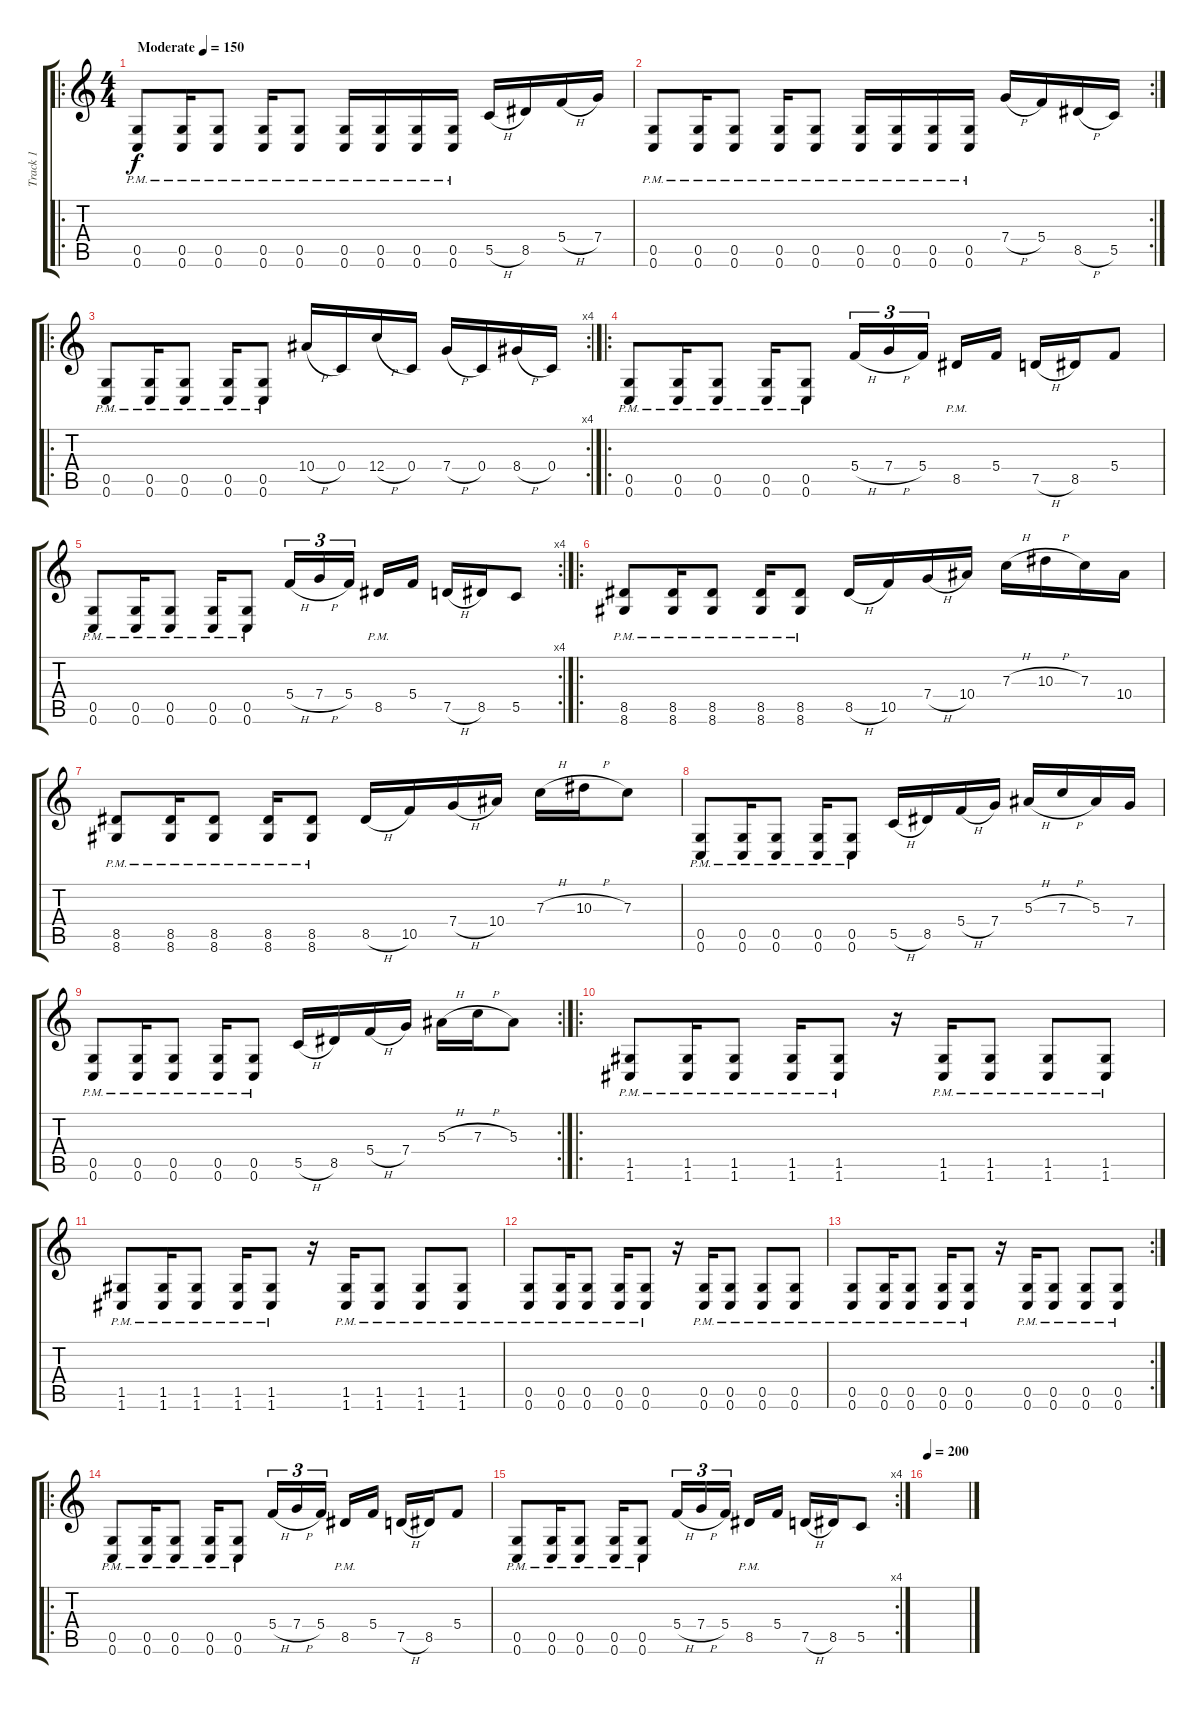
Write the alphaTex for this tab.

\track ("Track 1" "Track 1") {instrument distortionguitar}
\staff {score tabs}
\tuning (D4 A3 F3 C3 G2 C2) {hide}
\ro
\ts (4 4)
\tempo (150 "Moderate")
\clef g2
\ks c
(0.5{pm} 0.6{pm}).8{dy f instrument distortionguitar} (0.5{pm} 0.6{pm}).16 (0.5{pm} 0.6{pm}).8 (0.5{pm} 0.6{pm}).16 (0.5{pm} 0.6{pm}).8 (0.5{pm} 0.6{pm}).16 (0.5{pm} 0.6{pm}).16 (0.5{pm} 0.6{pm}).16 (0.5{pm} 0.6{pm}).16 5.5{h}.16 8.5.16 5.4{h}.16 7.4.16 |
\rc 2
(0.5{pm} 0.6{pm}).8 (0.5{pm} 0.6{pm}).16 (0.5{pm} 0.6{pm}).8 (0.5{pm} 0.6{pm}).16 (0.5{pm} 0.6{pm}).8 (0.5{pm} 0.6{pm}).16 (0.5{pm} 0.6{pm}).16 (0.5{pm} 0.6{pm}).16 (0.5{pm} 0.6{pm}).16 7.4{h}.16 5.4.16 8.5{h}.16 5.5.16 |
\ro
\rc 4
(0.5{pm} 0.6{pm}).8 (0.5{pm} 0.6{pm}).16 (0.5{pm} 0.6{pm}).8 (0.5{pm} 0.6{pm}).16 (0.5{pm} 0.6{pm}).8 10.4{h}.16 0.4.16 12.4{h}.16 0.4.16 7.4{h}.16 0.4.16 8.4{h}.16 0.4.16 |
\ro
(0.5{pm} 0.6{pm}).8 (0.5{pm} 0.6{pm}).16 (0.5{pm} 0.6{pm}).8 (0.5{pm} 0.6{pm}).16 (0.5{pm} 0.6{pm}).8 5.4{h}.16{tu (3 2)} 7.4{h}.16{tu (3 2)} 5.4.16{tu (3 2) beam splitsecondary} 8.5{pm}.16 5.4.16 7.5{h}.16 8.5.16 5.4.8 |
\rc 4
(0.5{pm} 0.6{pm}).8 (0.5{pm} 0.6{pm}).16 (0.5{pm} 0.6{pm}).8 (0.5{pm} 0.6{pm}).16 (0.5{pm} 0.6{pm}).8 5.4{h}.16{tu (3 2)} 7.4{h}.16{tu (3 2)} 5.4.16{tu (3 2) beam splitsecondary} 8.5{pm}.16 5.4.16 7.5{h}.16 8.5.16 5.5.8 |
\ro
(8.5{pm} 8.6{pm}).8 (8.5{pm} 8.6{pm}).16 (8.5{pm} 8.6{pm}).8 (8.5{pm} 8.6{pm}).16 (8.5{pm} 8.6{pm}).8 8.5{h}.16 10.5.16 7.4{h}.16 10.4.16 7.3{h}.16 10.3{h}.16 7.3.16 10.4.16 |
(8.5{pm} 8.6{pm}).8 (8.5{pm} 8.6{pm}).16 (8.5{pm} 8.6{pm}).8 (8.5{pm} 8.6{pm}).16 (8.5{pm} 8.6{pm}).8 8.5{h}.16 10.5.16 7.4{h}.16 10.4.16 7.3{h}.16 10.3{h}.16 7.3.8 |
(0.5{pm} 0.6{pm}).8 (0.5{pm} 0.6{pm}).16 (0.5{pm} 0.6{pm}).8 (0.5{pm} 0.6{pm}).16 (0.5{pm} 0.6{pm}).8 5.5{h}.16 8.5.16 5.4{h}.16 7.4.16 5.3{h}.16 7.3{h}.16 5.3.16 7.4.16 |
\rc 2
(0.5{pm} 0.6{pm}).8 (0.5{pm} 0.6{pm}).16 (0.5{pm} 0.6{pm}).8 (0.5{pm} 0.6{pm}).16 (0.5{pm} 0.6{pm}).8 5.5{h}.16 8.5.16 5.4{h}.16 7.4.16 5.3{h}.16 7.3{h}.16 5.3.8 |
\ro
(1.5{pm} 1.6{pm}).8 (1.5{pm} 1.6{pm}).16 (1.5{pm} 1.6{pm}).8 (1.5{pm} 1.6{pm}).16 (1.5{pm} 1.6{pm}).8 r.16 (1.5{pm} 1.6{pm}).16 (1.5{pm} 1.6{pm}).8 (1.5{pm} 1.6{pm}).8 (1.5{pm} 1.6{pm}).8 |
(1.5{pm} 1.6{pm}).8 (1.5{pm} 1.6{pm}).16 (1.5{pm} 1.6{pm}).8 (1.5{pm} 1.6{pm}).16 (1.5{pm} 1.6{pm}).8 r.16 (1.5{pm} 1.6{pm}).16 (1.5{pm} 1.6{pm}).8 (1.5{pm} 1.6{pm}).8 (1.5{pm} 1.6{pm}).8 |
(0.5{pm} 0.6{pm}).8 (0.5{pm} 0.6{pm}).16 (0.5{pm} 0.6{pm}).8 (0.5{pm} 0.6{pm}).16 (0.5{pm} 0.6{pm}).8 r.16 (0.5{pm} 0.6{pm}).16 (0.5{pm} 0.6{pm}).8 (0.5{pm} 0.6{pm}).8 (0.5{pm} 0.6{pm}).8 |
\rc 2
(0.5{pm} 0.6{pm}).8 (0.5{pm} 0.6{pm}).16 (0.5{pm} 0.6{pm}).8 (0.5{pm} 0.6{pm}).16 (0.5{pm} 0.6{pm}).8 r.16 (0.5{pm} 0.6{pm}).16 (0.5{pm} 0.6{pm}).8 (0.5{pm} 0.6{pm}).8 (0.5{pm} 0.6{pm}).8 |
\ro
(0.5{pm} 0.6{pm}).8 (0.5{pm} 0.6{pm}).16 (0.5{pm} 0.6{pm}).8 (0.5{pm} 0.6{pm}).16 (0.5{pm} 0.6{pm}).8 5.4{h}.16{tu (3 2)} 7.4{h}.16{tu (3 2)} 5.4.16{tu (3 2) beam splitsecondary} 8.5{pm}.16 5.4.16 7.5{h}.16 8.5.16 5.4.8 |
\rc 4
(0.5{pm} 0.6{pm}).8 (0.5{pm} 0.6{pm}).16 (0.5{pm} 0.6{pm}).8 (0.5{pm} 0.6{pm}).16 (0.5{pm} 0.6{pm}).8 5.4{h}.16{tu (3 2)} 7.4{h}.16{tu (3 2)} 5.4.16{tu (3 2) beam splitsecondary} 8.5{pm}.16 5.4.16 7.5{h}.16 8.5.16 5.5.8 |
\tempo 200
